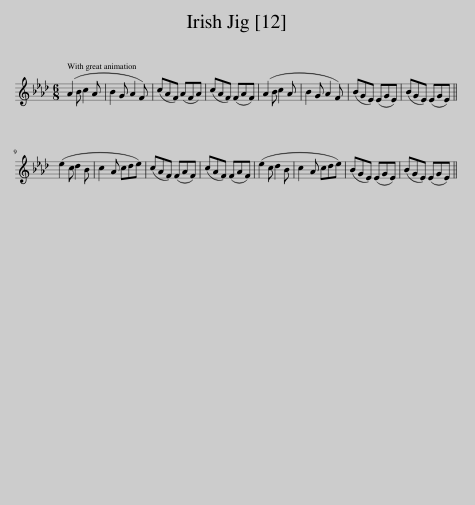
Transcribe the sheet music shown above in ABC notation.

X:1
L:1/8
M:6/8
I:linebreak $
K:Ab
V:1 treble
V:1
 (A2 B c2 A | B2 G A2 F) | (cAF) (AFA) | (cAF) (FAF) | (A2 B c2 A | %5
 B2 G A2 F) | (BGE) (EGE) | (BGE) (EGE) ||$ (e2 c d2 B | c2 A cde) | %10
 (cAF) (FAF) | (cAF) (FAF) | (e2 c d2 B | c2 A cde) | (BGE) (EGE) | %15
 (BGE) (EGE) || %16
